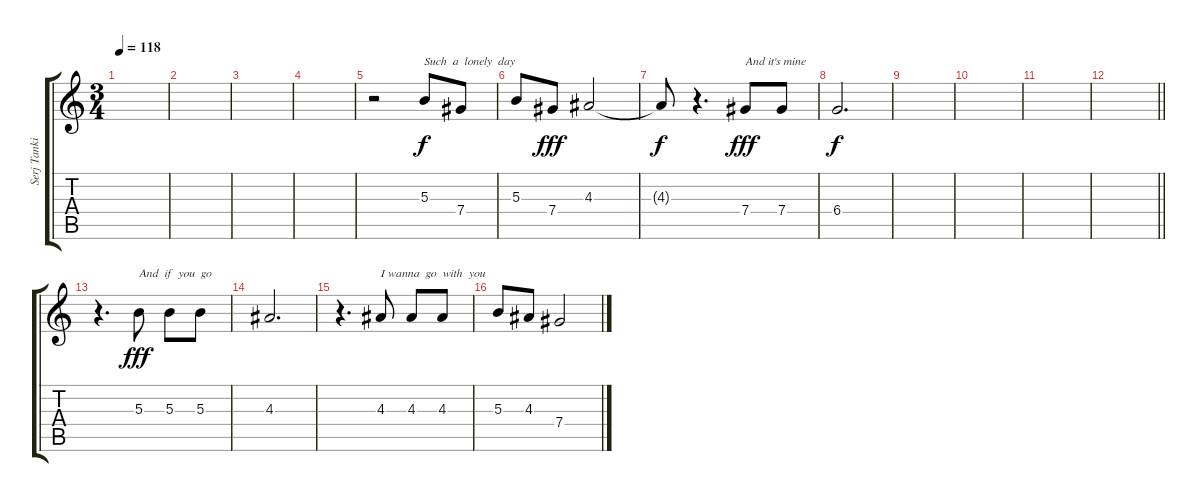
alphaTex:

\track ("Serj Tankian vocal" "Serj Tanki") {instrument overdrivenguitar}
\staff {score tabs}
\tuning (Eb4 Bb3 Gb3 Db3 Ab2 Db2) {hide}
\ts (3 4)
\tempo 118
\clef g2
\ks c
|
|
|
|
r.2 5.3.8{txt "Such  a  lonely  day" volume 9} 7.4.8 |
5.3.8{dy f} 7.4.8{dy fff} 4.3.2 |
4.3{t}.8{dy f} r.4{d} 7.4.8{txt "And it's mine" dy fff} 7.4.8 |
6.4.2{d dy f} |
|
|
|
\barLineRight lightlight
|
r.4{d} 5.3.8{txt "And  if  you  go" dy fff volume 8} 5.3.8 5.3.8 |
4.3.2{d} |
r.4{d} 4.3.8{txt "I wanna  go  with  you"} 4.3.8 4.3.8 |
5.3.8 4.3.8 7.4.2
